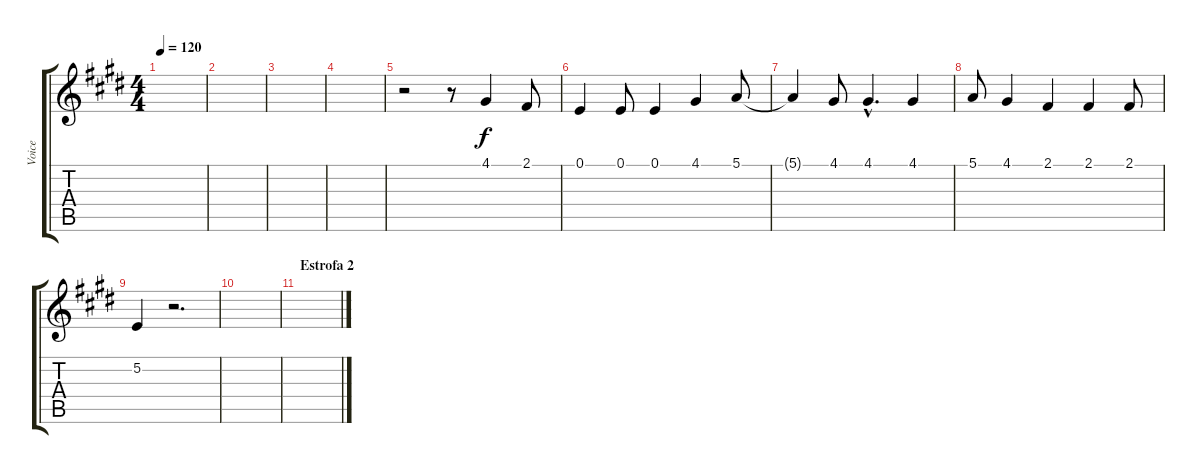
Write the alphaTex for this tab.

\track ("Voice" "Voice") {instrument altosax}
\staff {score tabs}
\tuning (E4 B3 G3 D3 A2 E2) {hide}
\ts (4 4)
\tempo 120
\clef g2
\ks e
|
|
|
|
r.2 r.8 4.1.4 2.1.8 |
0.1.4 0.1.8 0.1.4 4.1.4 5.1.8 |
5.1{t}.4 4.1.8 4.1{hac}.4{d} 4.1.4 |
5.1.8 4.1.4 2.1.4 2.1.4 2.1.8 |
5.2.4 r.2{d} |
|
\section ("" "Estrofa 2")
